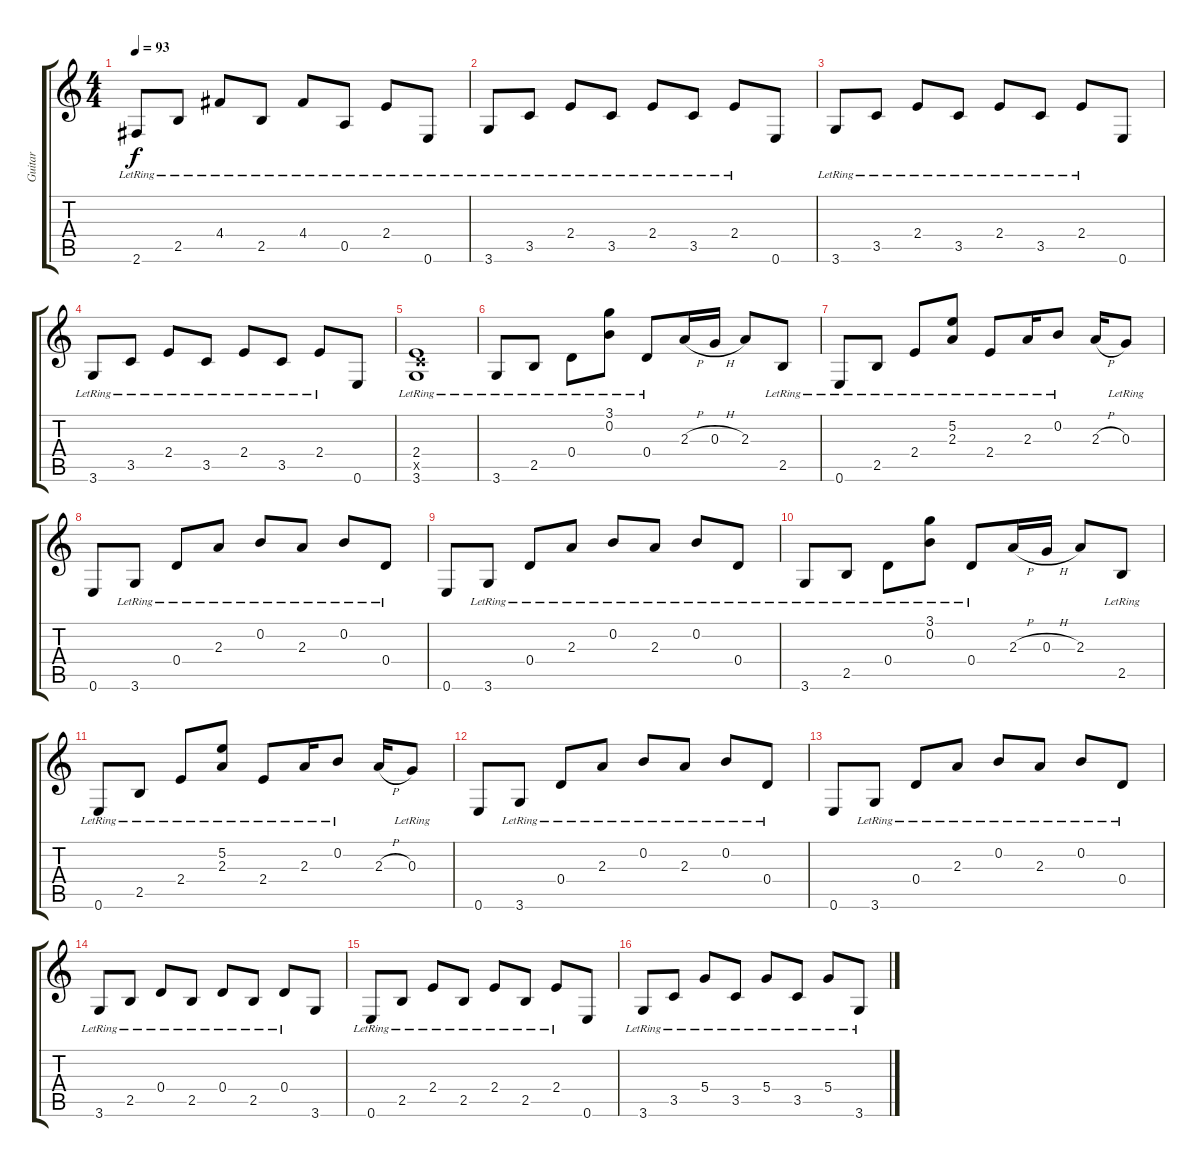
\track ("Guitar" "Guitar") {instrument acousticguitarsteel}
\staff {score tabs}
\tuning (E4 B3 G3 D3 A2 E2) {hide}
\ts (4 4)
\tempo 93
\clef g2
\ks c
2.6{lr}.8{dy f} 2.5{lr}.8 4.4{lr}.8 2.5{lr}.8 4.4{lr}.8 0.5{lr}.8 2.4{lr}.8 0.6{lr}.8 |
3.6{lr}.8 3.5{lr}.8 2.4{lr}.8 3.5{lr}.8 2.4{lr}.8 3.5{lr}.8 2.4{lr}.8 0.6.8 |
3.6{lr}.8 3.5{lr}.8 2.4{lr}.8 3.5{lr}.8 2.4{lr}.8 3.5{lr}.8 2.4{lr}.8 0.6.8 |
3.6{lr}.8 3.5{lr}.8 2.4{lr}.8 3.5{lr}.8 2.4{lr}.8 3.5{lr}.8 2.4{lr}.8 0.6.8 |
(2.4 3.5{x} 3.6{lr}).1 |
3.6{lr}.8 2.5{lr}.8 0.4{lr}.8 (3.1{lr} 0.2{lr}).8 0.4{lr}.8 2.3{h}.16 0.3{h}.16 2.3.8 2.5{lr}.8 |
0.6{lr}.8 2.5{lr}.8 2.4{lr}.8 (5.2{lr} 2.3{lr}).8 2.4{lr}.8 2.3{lr}.16 0.2{lr}.8 2.3{h}.16 0.3{lr}.8 |
0.6.8 3.6{lr}.8 0.4{lr}.8 2.3{lr}.8 0.2{lr}.8 2.3{lr}.8 0.2{lr}.8 0.4{lr}.8 |
0.6.8 3.6{lr}.8 0.4{lr}.8 2.3{lr}.8 0.2{lr}.8 2.3{lr}.8 0.2{lr}.8 0.4{lr}.8 |
3.6{lr}.8 2.5{lr}.8 0.4{lr}.8 (3.1{lr} 0.2{lr}).8 0.4{lr}.8 2.3{h}.16 0.3{h}.16 2.3.8 2.5{lr}.8 |
0.6{lr}.8 2.5{lr}.8 2.4{lr}.8 (5.2{lr} 2.3{lr}).8 2.4{lr}.8 2.3{lr}.16 0.2{lr}.8 2.3{h}.16 0.3{lr}.8 |
0.6.8 3.6{lr}.8 0.4{lr}.8 2.3{lr}.8 0.2{lr}.8 2.3{lr}.8 0.2{lr}.8 0.4{lr}.8 |
0.6.8 3.6{lr}.8 0.4{lr}.8 2.3{lr}.8 0.2{lr}.8 2.3{lr}.8 0.2{lr}.8 0.4{lr}.8 |
3.6{lr}.8 2.5{lr}.8 0.4{lr}.8 2.5{lr}.8 0.4{lr}.8 2.5{lr}.8 0.4{lr}.8 3.6.8 |
0.6{lr}.8 2.5{lr}.8 2.4{lr}.8 2.5{lr}.8 2.4{lr}.8 2.5{lr}.8 2.4{lr}.8 0.6.8 |
3.6{lr}.8 3.5{lr}.8 5.4{lr}.8 3.5{lr}.8 5.4{lr}.8 3.5{lr}.8 5.4{lr}.8 3.6{lr}.8
